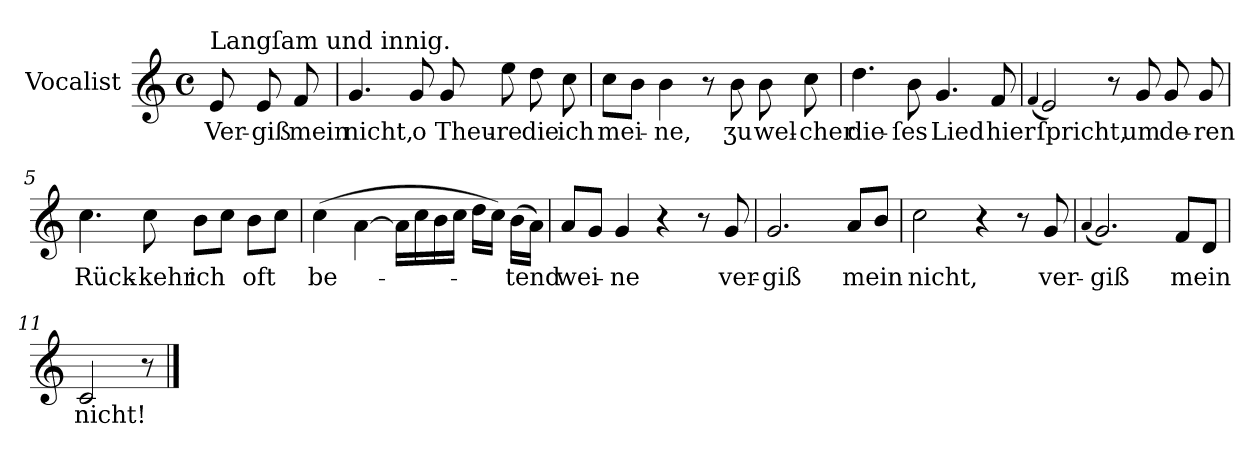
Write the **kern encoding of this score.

**kern	**text
*part1	*part1
*staff1	*staff1
*I"Vocalist	*
*clefG2	*
*k[]	*
*C:	*
*M4/4	*
*met(c)	*
=	=
!LO:TX:a:t=Langſam und innig.	!
8e	Ver-
8e	-giß
8f	mein
=1	=1
4.g	nicht,
8g	o
8g	Theu-
8ee	-re
8dd	die
8cc	ich
=2	=2
8ccL	mei-
8bJ	.
4b	-ne,
8r	.
8b	ʒu
8b	wel-
8cc	-cher
=3	=3
4.dd	die-
8b	-ſes
4.g	Lied
8f	hier
=4	=4
(4qqf	.
2e)	ſpricht,
8r	.
8g	um
8g	de-
8g	-ren
=5	=5
4.cc	Rück-
8cc	-kehr
8bL	ich
8ccJ	.
8bL	oft
8ccJ	.
=6	=6
(4cc	be-
[4a\	.
16aLL]	.
16cc	.
16b	.
16ccJJ	.
16ddLL	.
16ccJJ)	.
(16b\LL	-tend
16aJJ)	.
=7	=7
8aL	wei-
8gJ	.
4g	-ne
4r	.
8r	.
8g	ver-
=8	=8
2.g	-giß
8aL	mein
8bJ	.
=9	=9
2cc	nicht,
4r	.
8r	.
8g	ver-
=10	=10
(4qqa	.
2.g)	-giß
8fL	mein
8dJ	.
=11	=11
2c	nicht!
8r	.
==	==
*-	*-
